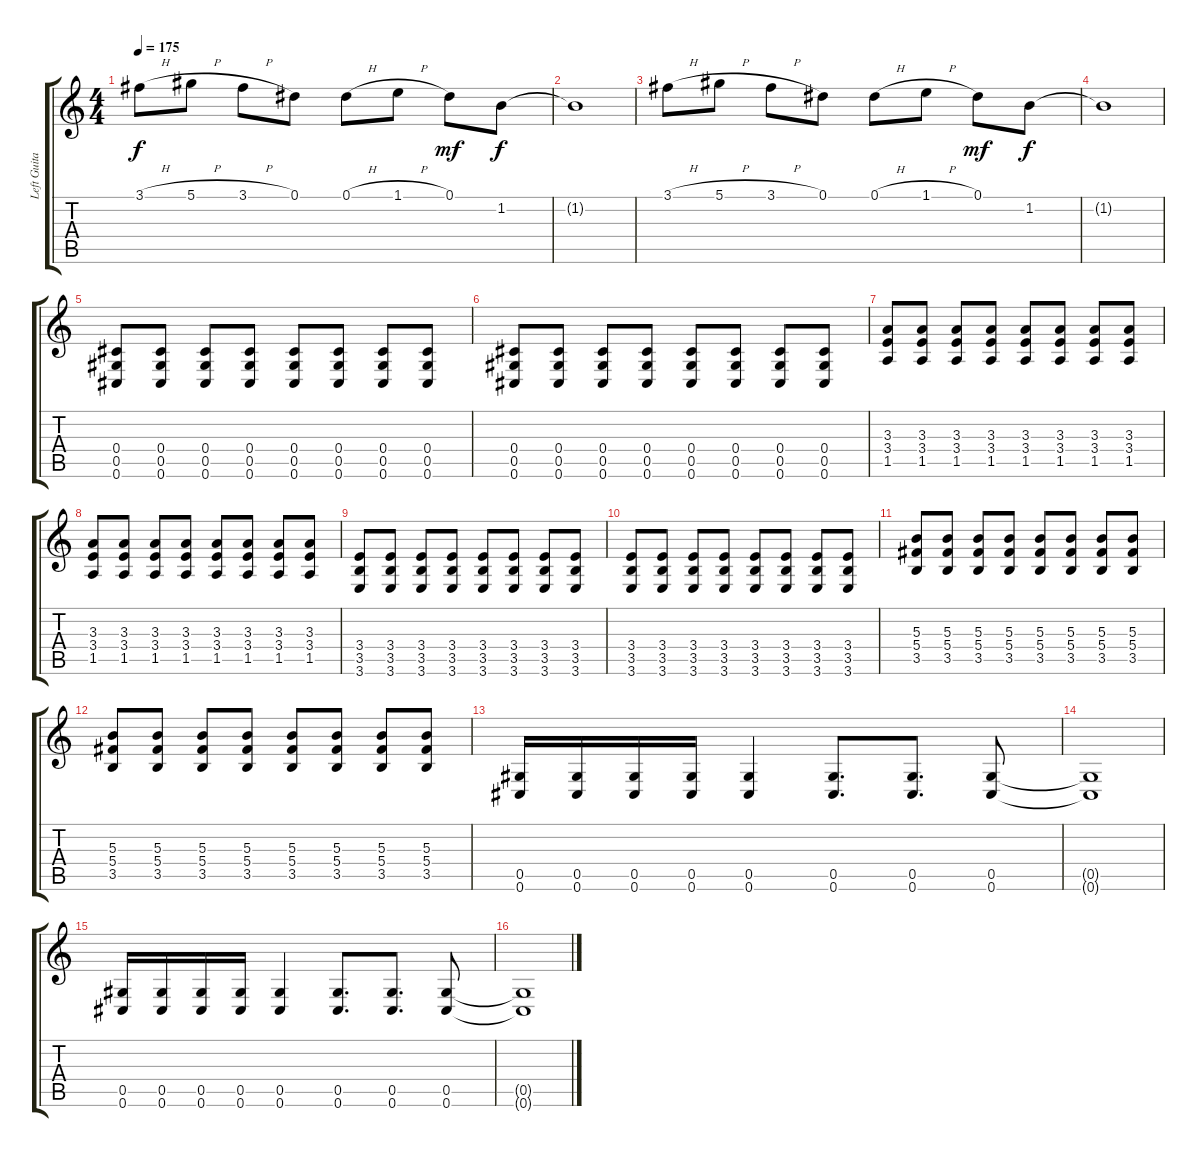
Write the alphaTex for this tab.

\track ("Left Guitar" "Left Guita") {instrument distortionguitar}
\staff {score tabs}
\tuning (Eb4 Bb3 Gb3 Db3 Ab2 Db2) {hide}
\ts (4 4)
\tempo 175
\clef g2
\ks c
3.1{h}.8{dy f} 5.1{h}.8 3.1{h}.8 0.1.8 0.1{h}.8 1.1{h}.8 0.1.8{dy mf} 1.2.8{dy f} |
1.2{t}.1 |
3.1{h}.8 5.1{h}.8 3.1{h}.8 0.1.8 0.1{h}.8 1.1{h}.8 0.1.8{dy mf} 1.2.8{dy f} |
1.2{t}.1 |
(0.4 0.5 0.6).8 (0.4 0.5 0.6).8 (0.4 0.5 0.6).8 (0.4 0.5 0.6).8 (0.4 0.5 0.6).8 (0.4 0.5 0.6).8 (0.4 0.5 0.6).8 (0.4 0.5 0.6).8 |
(0.4 0.5 0.6).8 (0.4 0.5 0.6).8 (0.4 0.5 0.6).8 (0.4 0.5 0.6).8 (0.4 0.5 0.6).8 (0.4 0.5 0.6).8 (0.4 0.5 0.6).8 (0.4 0.5 0.6).8 |
(3.3 3.4 1.5).8 (3.3 3.4 1.5).8 (3.3 3.4 1.5).8 (3.3 3.4 1.5).8 (3.3 3.4 1.5).8 (3.3 3.4 1.5).8 (3.3 3.4 1.5).8 (3.3 3.4 1.5).8 |
(3.3 3.4 1.5).8 (3.3 3.4 1.5).8 (3.3 3.4 1.5).8 (3.3 3.4 1.5).8 (3.3 3.4 1.5).8 (3.3 3.4 1.5).8 (3.3 3.4 1.5).8 (3.3 3.4 1.5).8 |
(3.4 3.5 3.6).8 (3.4 3.5 3.6).8 (3.4 3.5 3.6).8 (3.4 3.5 3.6).8 (3.4 3.5 3.6).8 (3.4 3.5 3.6).8 (3.4 3.5 3.6).8 (3.4 3.5 3.6).8 |
(3.4 3.5 3.6).8 (3.4 3.5 3.6).8 (3.4 3.5 3.6).8 (3.4 3.5 3.6).8 (3.4 3.5 3.6).8 (3.4 3.5 3.6).8 (3.4 3.5 3.6).8 (3.4 3.5 3.6).8 |
(5.3 5.4 3.5).8 (5.3 5.4 3.5).8 (5.3 5.4 3.5).8 (5.3 5.4 3.5).8 (5.3 5.4 3.5).8 (5.3 5.4 3.5).8 (5.3 5.4 3.5).8 (5.3 5.4 3.5).8 |
(5.3 5.4 3.5).8 (5.3 5.4 3.5).8 (5.3 5.4 3.5).8 (5.3 5.4 3.5).8 (5.3 5.4 3.5).8 (5.3 5.4 3.5).8 (5.3 5.4 3.5).8 (5.3 5.4 3.5).8 |
(0.5 0.6).16 (0.5 0.6).16 (0.5 0.6).16 (0.5 0.6).16 (0.5 0.6).4 (0.5 0.6).8{d} (0.5 0.6).8{d} (0.5 0.6).8 |
(0.5{t} 0.6{t}).1 |
(0.5 0.6).16 (0.5 0.6).16 (0.5 0.6).16 (0.5 0.6).16 (0.5 0.6).4 (0.5 0.6).8{d} (0.5 0.6).8{d} (0.5 0.6).8 |
(0.5{t} 0.6{t}).1
